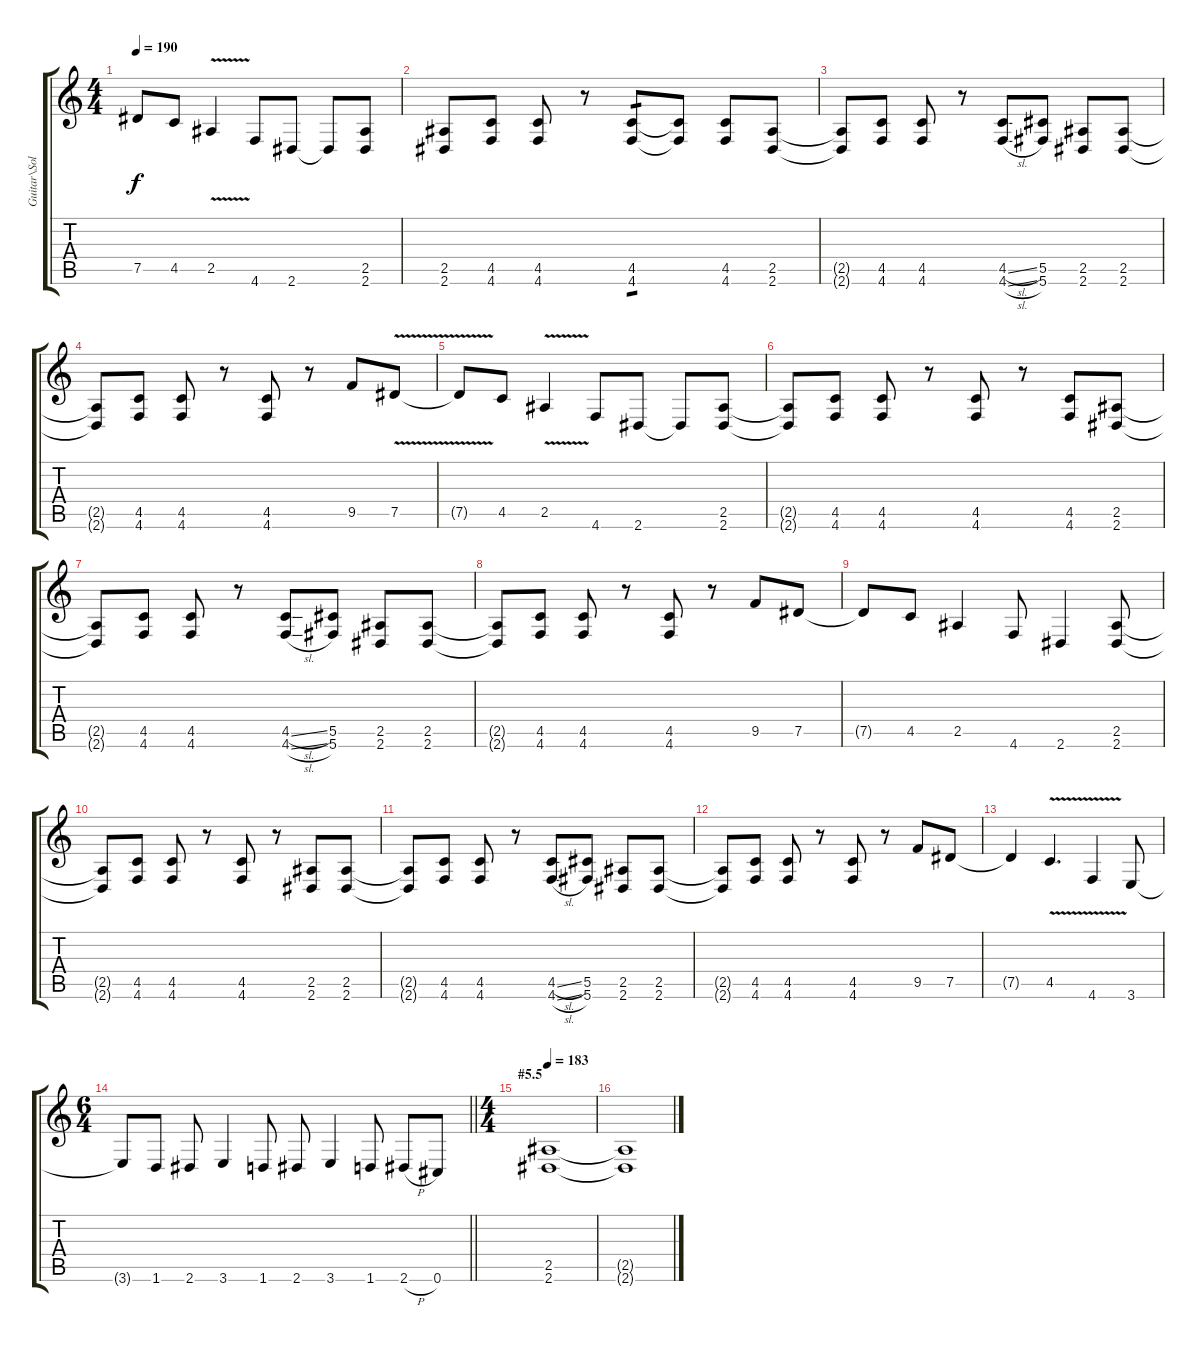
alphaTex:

\track ("Guitar\\Solo" "Guitar\\Sol") {instrument distortionguitar}
\staff {score tabs}
\tuning (Eb4 Bb3 Gb3 Db3 Ab2 Db2) {hide}
\ts (4 4)
\tempo 190
\clef g2
\ks c
7.5{t}.8{dy f} 4.5.8 2.5{v}.4 4.6.8 2.6.8 2.6{t}.8 (2.5 2.6).8 |
(2.5 2.6).8 (4.5 4.6).8 (4.5 4.6).8 r.8 (4.5 4.6).8{tp 1} (4.5{t} 4.6{t}).8 (4.5 4.6).8 (2.5 2.6).8 |
(2.5{t} 2.6{t}).8 (4.5 4.6).8 (4.5 4.6).8 r.8 (4.5{sl} 4.6{sl}).8 (5.5 5.6).8 (2.5 2.6).8 (2.5 2.6).8 |
(2.5{t} 2.6{t}).8 (4.5 4.6).8 (4.5 4.6).8 r.8 (4.5 4.6).8 r.8 9.5.8 7.5{v}.8 |
7.5{t}.8 4.5.8 2.5{v}.4 4.6.8 2.6.8 2.6{t}.8 (2.5 2.6).8 |
(2.5{t} 2.6{t}).8 (4.5 4.6).8 (4.5 4.6).8 r.8 (4.5 4.6).8 r.8 (4.5 4.6).8 (2.5 2.6).8 |
(2.5{t} 2.6{t}).8 (4.5 4.6).8 (4.5 4.6).8 r.8 (4.5{sl} 4.6{sl}).8 (5.5 5.6).8 (2.5 2.6).8 (2.5 2.6).8 |
(2.5{t} 2.6{t}).8 (4.5 4.6).8 (4.5 4.6).8 r.8 (4.5 4.6).8 r.8 9.5.8 7.5.8 |
7.5{t}.8 4.5.8 2.5.4 4.6.8 2.6.4 (2.5 2.6).8 |
(2.5{t} 2.6{t}).8 (4.5 4.6).8 (4.5 4.6).8 r.8 (4.5 4.6).8 r.8 (2.5 2.6).8 (2.5 2.6).8 |
(2.5{t} 2.6{t}).8 (4.5 4.6).8 (4.5 4.6).8 r.8 (4.5{sl} 4.6{sl}).8 (5.5 5.6).8 (2.5 2.6).8 (2.5 2.6).8 |
(2.5{t} 2.6{t}).8 (4.5 4.6).8 (4.5 4.6).8 r.8 (4.5 4.6).8 r.8 9.5.8 7.5.8 |
7.5{t}.4 4.5{v}.4{d} 4.6{v}.4 3.6.8 |
\ts (6 4)
\barLineRight lightlight
3.6{t}.8 1.6.8 2.6.8 3.6.4 1.6.8 2.6.8 3.6.4 1.6.8 2.6{h}.8 0.6.8 |
\ts (4 4)
\section ("" "#5.5")
\tempo 183
(2.5 2.6).1 |
(2.5{t} 2.6{t}).1
